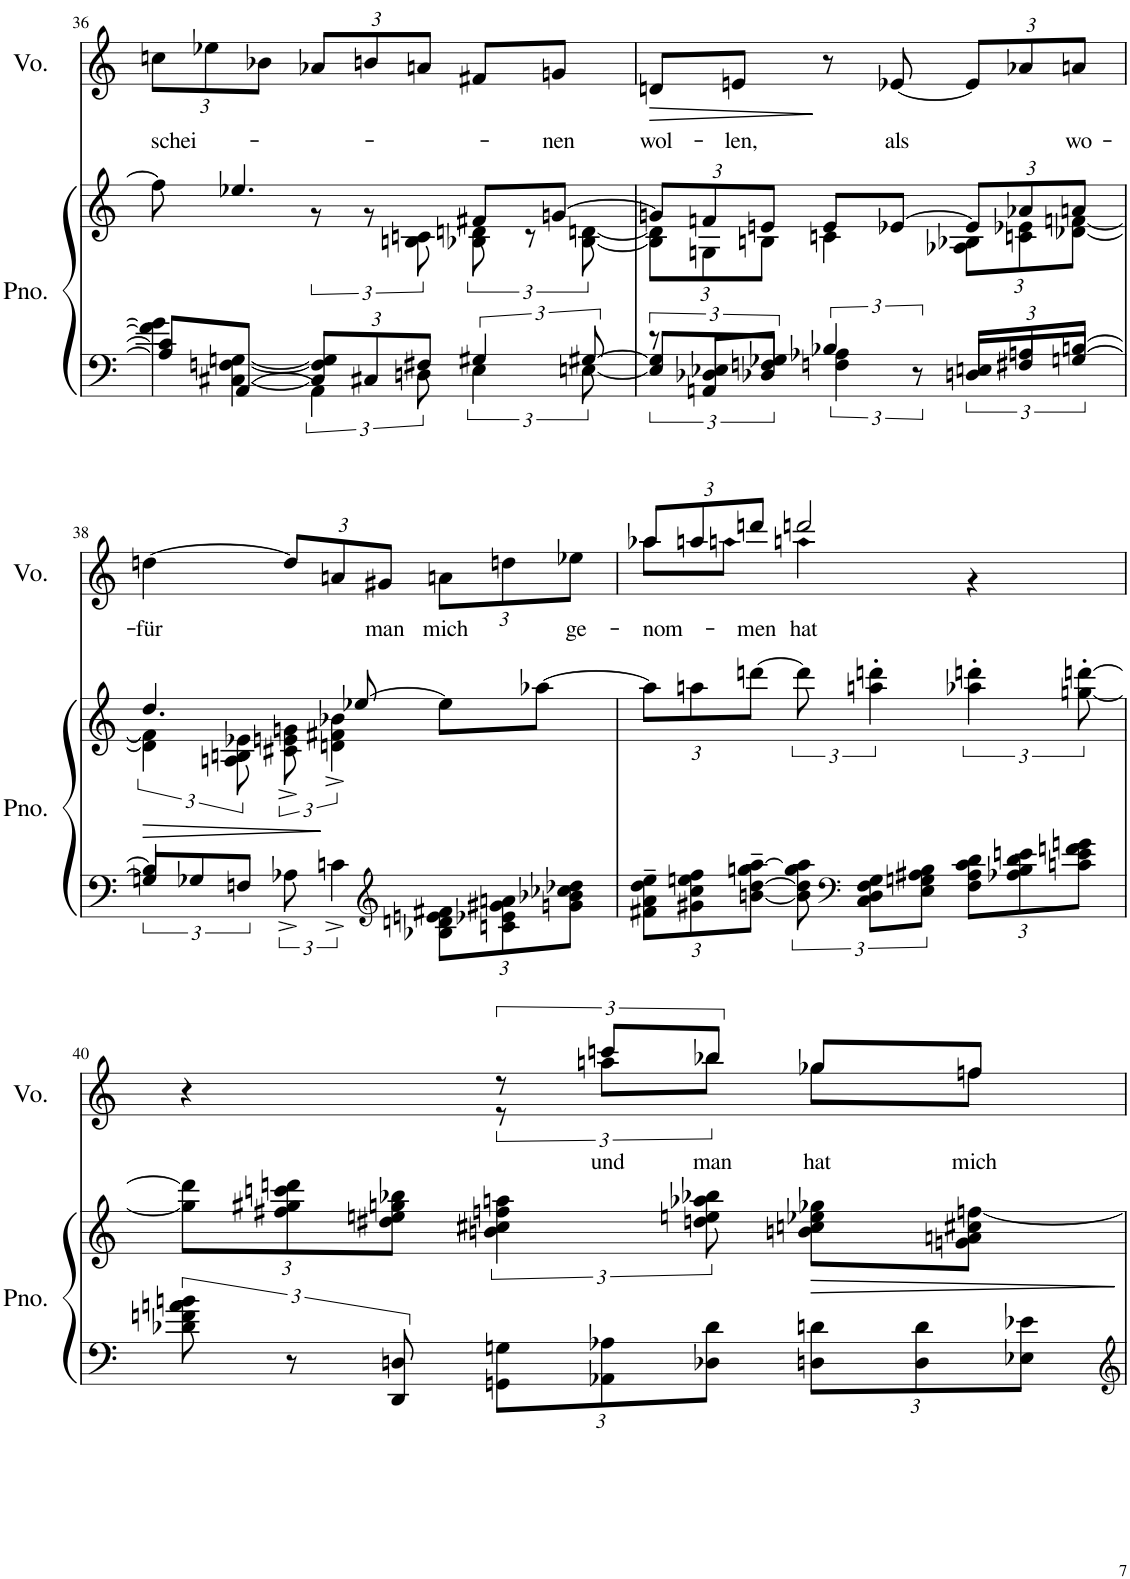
**kern	**kern	**dynam	**kern	**text	**dynam
*part2	*part2	*part2	*part1	*part1	*part1
*staff3	*staff2	*staff2/3	*staff1	*staff1	*staff1
*I"Piano	*	*	*I"Voz	*	*
*I'Pno.	*	*	*I'Vo.	*	*
!!LO:PB:g=z
*clefF4	*clefG2	*	*clefG2	*	*
*k[]	*k[]	*	*k[]	*	*
*M3/4	*M3/4	*	*M3/4	*	*
=36	=36	=36	=36	=36	=36
*^	*^	*	*	*	*
*	*	*	*	*	*Xbrackettup	*	*
!	!	!	!	!	!	!LO:LY:b	!
8f\] 8g\]L	8A/] 8C#/]L	8ff\]	4ryy	.	12ccn\L	schei-	.
.	.	.	.	.	12ee-X\	.	.
[8CC#X\ [8Fn\ [8Gn\J	[8AA/J	4.ee-X/	.	.	.	.	.
.	.	.	.	.	12b-X\J	.	.
*Xbrackettup	*brackettup	*	*	*	*	*	*
12CC#/] 12F/] 12G/]L	6AA\]	.	12r	.	12a-X/L	.	.
12CC#X/	.	.	12r	.	12bn/	.	.
12F#X/J	12Dn\	.	12Bn\ 12cn\	.	12an/J	.	.
6G#X/	6E\	8f#X/L	12B-X\ 12dn\	.	8f#X/L	.	.
.	.	.	12r	.	.	.	.
!	!	!	!	!	!	!LO:LY:b	!
.	.	[8gn/J	.	.	8gn/J	-nen	.
[12G#X/	[12En\	.	[12B-\ [12dn\	.	.	.	.
=37	=37	=37	=37	=37	=37	=37	=37
*	*	*Xbrackettup	*	*	*	*	*
!	!	!	!	!	!	!LO:LY:b	!LO:HP:b
12r	12E/] 12G#/]L	12gn/L]	12B-\] 12d\]L	.	8dn/L	wol-	>
12E-X/L	12AAn/ 12D-X/	12fn/	12Gn\	.	.	.	.
!	!	!	!	!	!	!LO:LY:b	!
.	.	.	.	.	8en/J	-len,	.
12G-X/J	12D-X/ 12Fn/J	12en/J	12Bn\J	.	.	.	.
6B-X/	6Fn\ 6A-X\	8e/L	4cn\	.	8r	.	]
!	!	!	!	!	!	!LO:LY:b	!
.	.	[8e-X/J	.	.	[8e-X/	als	.
12r	12ryy	.	.	.	.	.	.
*Xbrackettup	*brackettup	*	*	*	*	*	*
12En/L	12Dn/L	12e-/L]	12A-X\ 12B-X\L	.	12e-/L]	.	.
12An/	12F#X/	12a-X/	12cn\ 12e-X\	.	12a-X/	.	.
!	!	!	!	!	!	!LO:LY:b	!
[12Bn/J	[12Gn/J	12an/J	[12d-X\ [12fn\J	.	12an/J	wo-	.
!!LO:LB:g=z
=38	=38	=38	=38	=38	=38	=38	=38
*	*	*brackettup	*	*	*	*	*
!	!	!	!	!LO:HP:b	!	!LO:LY:b	!
12Gn/L]	4B/]	6d-\] 6f\]	4.dd/	>	[4ddn\	-für	.
12G-X/	.	.	.	.	.	.	.
12Fn/J	.	12An\ 12Bn\ 12e-X\	.	.	.	.	.
8ryy	12A-X^\	12C#X\^ 12en\^ 12gn\^	.	.	12dd/L]	.	.
.	6cn^\	6dn\^ 6f#X\^ 6b-X\^	.	.	12an/	.	.
4.ryy	.	.	[8ee-X/	.	.	.	.
!	!	!	!	!	!	!LO:LY:b	!
.	.	.	.	.	12g#X/J	man	.
*clefG2	*	*	*	*	*	*	*
*	*Xbrackettup	*	*	*	*	*	*
!	!	!	!	!	!	!LO:LY:b	!
.	12B-X\ 12dn\ 12en\ 12f#X\L	8ee-\L]	4ryy	.	12an\L	mich	.
.	12cn\ 12e-X\ 12g#X\ 12an\	.	.	.	12ddn\	.	.
.	.	[8aa-X\J	.	.	.	.	.
!	!	!	!	!	!	!LO:LY:b	!
.	12gn\ 12b-X\ 12cc-X\ 12dd-X\J	.	.	.	12ee-X\J	ge-	.
*v	*v	*	*	*	*	*	*
*	*v	*v	*	*	*	*
=39	=39	=39	=39	=39	=39
*	*Xbrackettup	*	*	*	*
*^	*	*	*	*	*
!	!	!	!	!	!LO:LY:b	!
*v	*v	*	*	*^	*	*
12f#X\~ 12a\~ 12dd\~ 12ee\~L	12aa-\L]	.	12aa-X/L	8aa-\L	-nom-	.
12g#X\ 12cc\ 12een\ 12ff\	12aan\	.	12aan/	.	.	.
.	.	.	.	8aan\J	.	.
!	!	!	!	!	!LO:LY:b	!
[12bn\~ [12dd\~ 12ggn\~ [12aa\~J	[12dddn\J	.	12dddn/J	.	-men	.
*brackettup	*brackettup	*	*	*	*	*
!	!	!	!	!	!LO:LY:b	!
12b\] 12dd\] 12gg\ 12aa\]	12ddd\]	.	2dddn/	4aan\	hat	.
*clefF4	*	*	*	*	*	*
12C\ 12D\ 12F\ 12G\L	6aan\' 6dddn\'	.	.	.	.	.
12E\ 12Gn\ 12A#X\ 12B\J	.	.	.	.	.	.
*Xbrackettup	*	*	*	*	*	*
12F\ 12A#\ 12c\ 12d\L	6aa-X\' 6dddn\'	.	.	4r	.	.
12A-X\ 12B\ 12d\ 12en\	.	.	.	.	.	.
12cn\ 12e\ 12fn\ 12gn\J	[12ggn\' [12dddn\'	.	.	.	.	.
!!LO:LB:g=z	!!
=40	=40	=40	=40	=40	=40	=40
*brackettup	*Xbrackettup	*	*	*	*	*
12d-X\ 12fn\ 12an\ 12bn\	12gg\] 12ddd\]L	.	4r	4ryy	.	.
12r	12ff#X\ 12gg#X\ 12cccn\ 12dddn\	.	.	.	.	.
12DD/ 12Dn/	12dd#X\ 12een\ 12ggn\ 12bb-X\J	.	.	.	.	.
*Xbrackettup	*brackettup	*	*brackettup	*	*	*
12GGn\ 12Gn\L	6bn\ 6c#X\ 6ffn\ 6aan\	.	12r	12r	.	.
!	!	!	!	!	!LO:LY:b	!
12AA-X\ 12A-X\	.	.	12cccn/L	12aan\L	und	.
!	!	!	!	!	!LO:LY:b	!
12D-X\ 12d-\J	12ddn\ 12een\ 12aa-X\ 12bb-X\	.	12bb-X/J	12bb-\J	man	.
!	!	!	!	!	!LO:LY:b	!
12Dn\ 12dn\L	8bn\ 8ccn\ 8ee-X\ 8gg-X\L	.	8gg-X/L	8gg-\L	hat	.
12D\ 12d\	.	.	.	.	.	.
!	!	!	!	!	!LO:LY:b	!
.	8gn\ 8an\ 8c#X\ [8ffn\J	.	8ff/J	8ffn\J	mich	.
12E-X\ 12e-X\J	.	.	.	.	.	.
*	*	*	*v	*v	*	*
.	.	]	.	.	.
=	=	=	=	=	=
*-	*-	*-	*-	*-	*-
